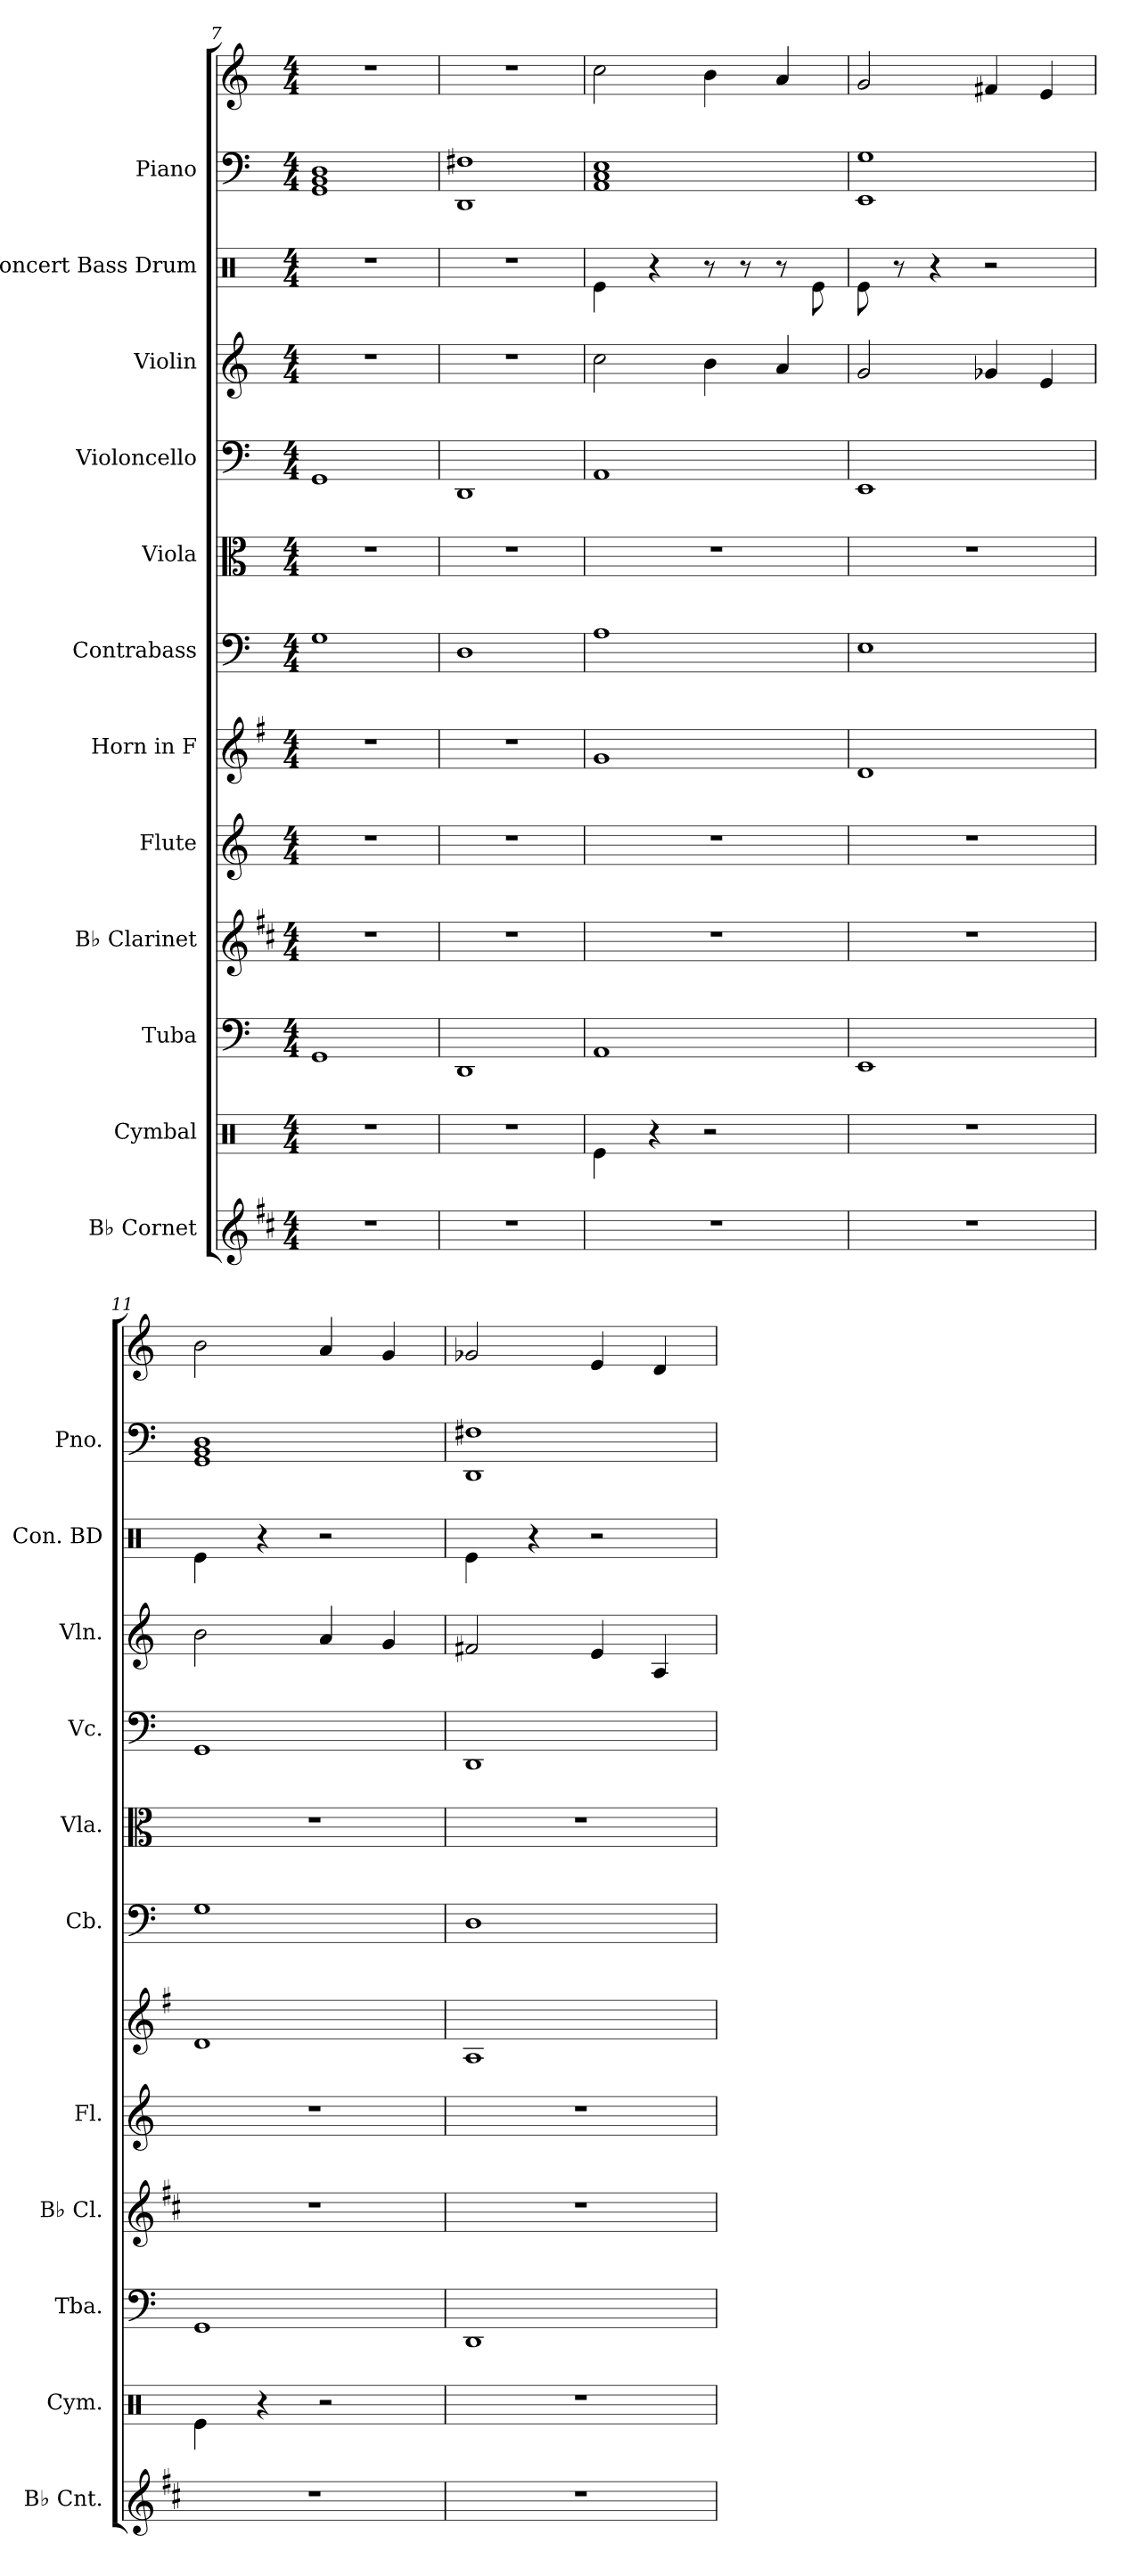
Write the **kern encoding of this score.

**kern	**kern	**kern	**kern	**kern	**kern	**kern	**kern	**kern	**kern	**kern	**kern	**kern
*part12	*part11	*part10	*part9	*part8	*part7	*part6	*part5	*part4	*part3	*part2	*part1	*part1
*staff13	*staff12	*staff11	*staff10	*staff9	*staff8	*staff7	*staff6	*staff5	*staff4	*staff3	*staff2	*staff1
*I"B♭ Cornet	*I"Cymbal	*I"Tuba	*I"B♭ Clarinet	*I"Flute	*I"Horn in F	*I"Contrabass	*I"Viola	*I"Violoncello	*I"Violin	*I"Concert Bass Drum	*I"Piano	*
*I'B♭ Cnt.	*I'Cym.	*I'Tba.	*I'B♭ Cl.	*I'Fl.	*	*I'Cb.	*I'Vla.	*I'Vc.	*I'Vln.	*I'Con. BD	*I'Pno.	*
*clefG2	*clefX	*clefF4	*clefG2	*clefG2	*clefG2	*clefF4	*clefC3	*clefF4	*clefG2	*clefX	*clefF4	*clefG2
*ITrd1c2	*	*	*ITrd1c2	*	*ITrd4c7	*ITrd7c12	*	*	*	*	*	*
*k[]	*k[]	*k[]	*k[]	*k[]	*k[]	*k[]	*k[]	*k[]	*k[]	*k[]	*k[]	*k[]
*M4/4	*M4/4	*M4/4	*M4/4	*M4/4	*M4/4	*M4/4	*M4/4	*M4/4	*M4/4	*M4/4	*M4/4	*M4/4
=7	=7	=7	=7	=7	=7	=7	=7	=7	=7	=7	=7	=7
1r	1r	1GG	1r	1r	1r	1GG	1r	1GG	1r	1r	1GG 1BB 1D	1r
=8	=8	=8	=8	=8	=8	=8	=8	=8	=8	=8	=8	=8
1r	1r	1DD	1r	1r	1r	1DD	1r	1DD	1r	1r	1DD 1F#X	1r
=9	=9	=9	=9	=9	=9	=9	=9	=9	=9	=9	=9	=9
1r	4Re\	1AA	1r	1r	1c	1AA	1r	1AA	2cc\	4Re\	1AA 1C 1E	2cc\
.	4r	.	.	.	.	.	.	.	.	4r	.	.
.	2r	.	.	.	.	.	.	.	4b\	8r	.	4b\
.	.	.	.	.	.	.	.	.	.	8r	.	.
.	.	.	.	.	.	.	.	.	4a/	8r	.	4a/
.	.	.	.	.	.	.	.	.	.	8Re\	.	.
=10	=10	=10	=10	=10	=10	=10	=10	=10	=10	=10	=10	=10
1r	1r	1EE	1r	1r	1G	1EE	1r	1EE	2g/	8Re\	1EE 1G	2g/
.	.	.	.	.	.	.	.	.	.	8r	.	.
.	.	.	.	.	.	.	.	.	.	4r	.	.
.	.	.	.	.	.	.	.	.	4g-X/	2r	.	4f#X/
.	.	.	.	.	.	.	.	.	4e/	.	.	4e/
!!LO:PB:g=z
=11	=11	=11	=11	=11	=11	=11	=11	=11	=11	=11	=11	=11
1r	4Re\	1GG	1r	1r	1G	1GG	1r	1GG	2b\	4Re\	1GG 1BB 1D	2b\
.	4r	.	.	.	.	.	.	.	.	4r	.	.
.	2r	.	.	.	.	.	.	.	4a/	2r	.	4a/
.	.	.	.	.	.	.	.	.	4g/	.	.	4g/
=12	=12	=12	=12	=12	=12	=12	=12	=12	=12	=12	=12	=12
1r	1r	1DD	1r	1r	1D	1DD	1r	1DD	2f#X/	4Re\	1DD 1F#X	2g-X/
.	.	.	.	.	.	.	.	.	.	4r	.	.
.	.	.	.	.	.	.	.	.	4e/	2r	.	4e/
.	.	.	.	.	.	.	.	.	4A/	.	.	4d/
=	=	=	=	=	=	=	=	=	=	=	=	=
*-	*-	*-	*-	*-	*-	*-	*-	*-	*-	*-	*-	*-
